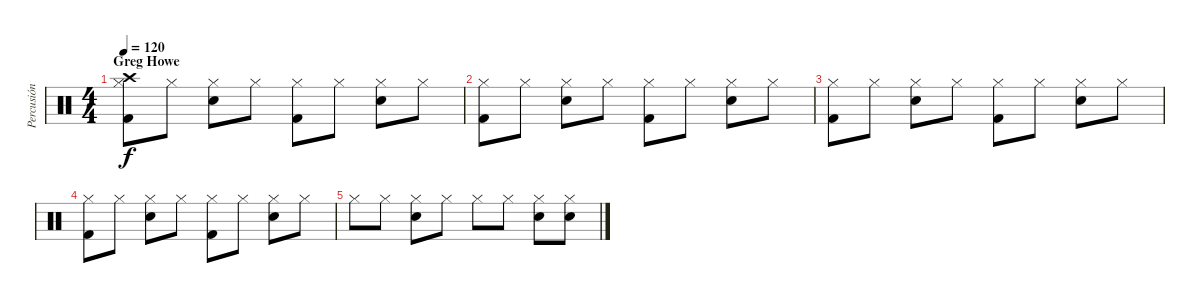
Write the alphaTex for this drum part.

\track ("Percusión" "Percusión") {instrument percussion}
\staff {score}
\articulation defaults
\ts (4 4)
\section ("" "Greg Howe")
\tempo 120
\clef neutral
\ks c
("Kick (hit) 2" "Hi-Hat (closed)" "Crash high (hit)").8{dy f} "Hi-Hat (closed)".8 ("Snare (hit) 2" "Hi-Hat (closed)").8 "Hi-Hat (closed)".8 ("Kick (hit) 2" "Hi-Hat (closed)").8 "Hi-Hat (closed)".8 ("Snare (hit) 2" "Hi-Hat (closed)").8 "Hi-Hat (closed)".8 |
("Kick (hit) 2" "Hi-Hat (closed)").8 "Hi-Hat (closed)".8 ("Snare (hit) 2" "Hi-Hat (closed)").8 "Hi-Hat (closed)".8 ("Kick (hit) 2" "Hi-Hat (closed)").8 "Hi-Hat (closed)".8 ("Snare (hit) 2" "Hi-Hat (closed)").8 "Hi-Hat (closed)".8 |
("Kick (hit) 2" "Hi-Hat (closed)").8 "Hi-Hat (closed)".8 ("Snare (hit) 2" "Hi-Hat (closed)").8 "Hi-Hat (closed)".8 ("Kick (hit) 2" "Hi-Hat (closed)").8 "Hi-Hat (closed)".8 ("Snare (hit) 2" "Hi-Hat (closed)").8 "Hi-Hat (closed)".8 |
("Kick (hit) 2" "Hi-Hat (closed)").8 "Hi-Hat (closed)".8 ("Snare (hit) 2" "Hi-Hat (closed)").8 "Hi-Hat (closed)".8 ("Kick (hit) 2" "Hi-Hat (closed)").8 "Hi-Hat (closed)".8 ("Snare (hit) 2" "Hi-Hat (closed)").8 "Hi-Hat (closed)".8 |
"Hi-Hat (closed)".8 "Hi-Hat (closed)".8 ("Snare (hit) 2" "Hi-Hat (closed)").8 "Hi-Hat (closed)".8 "Hi-Hat (closed)".8 "Hi-Hat (closed)".8 ("Snare (hit) 2" "Hi-Hat (closed)").8 ("Snare (hit) 2" "Hi-Hat (closed)").8
